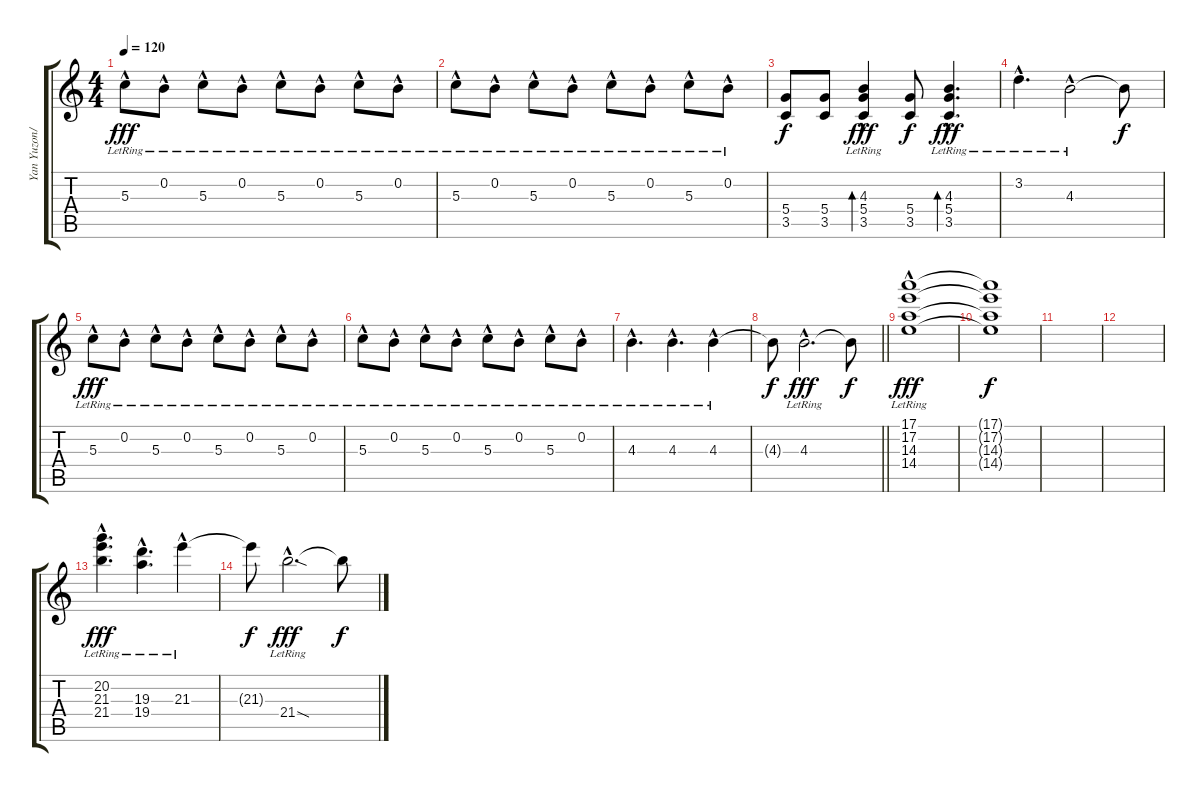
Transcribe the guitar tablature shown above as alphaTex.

\track ("Yan Yuzon/Lead" "Yan Yuzon/") {instrument electricguitarclean}
\staff {score tabs}
\tuning (E4 B3 G3 D3 A2 E2) {hide}
\ts (4 4)
\tempo 120
\clef g2
\ks c
5.3{hac lr}.8{dy fff} 0.2{hac lr}.8 5.3{hac lr}.8 0.2{hac lr}.8 5.3{hac lr}.8 0.2{hac lr}.8 5.3{hac lr}.8 0.2{hac lr}.8 |
5.3{hac lr}.8 0.2{hac lr}.8 5.3{hac lr}.8 0.2{hac lr}.8 5.3{hac lr}.8 0.2{hac lr}.8 5.3{hac lr}.8 0.2{hac lr}.8 |
(5.4 3.5).8{dy f} (5.4 3.5).8 (4.3{hac lr} 5.4 3.5).4{bd 120 dy fff} (5.4 3.5).8{dy f} (4.3{hac lr} 5.4 3.5).4{d bd 60 dy fff} |
3.2{hac lr}.4{d} 4.3{hac lr}.2 4.3{t}.8{dy f} |
5.3{hac lr}.8{dy fff} 0.2{hac lr}.8 5.3{hac lr}.8 0.2{hac lr}.8 5.3{hac lr}.8 0.2{hac lr}.8 5.3{hac lr}.8 0.2{hac lr}.8 |
5.3{hac lr}.8 0.2{hac lr}.8 5.3{hac lr}.8 0.2{hac lr}.8 5.3{hac lr}.8 0.2{hac lr}.8 5.3{hac lr}.8 0.2{hac lr}.8 |
4.3{hac lr}.4{d} 4.3{hac lr}.4{d} 4.3{hac lr}.4 |
\barLineRight lightlight
4.3{t}.8{dy f} 4.3{hac lr}.2{d dy fff} 4.3{t}.8{dy f} |
(17.1{hac lr} 17.2{lr} 14.3{lr} 14.4{lr}).1{dy fff} |
(17.1{t} 17.2{t} 14.3{t} 14.4{t}).1{dy f} |
|
|
(20.2{hac lr} 21.3{hac lr} 21.4{hac lr}).4{d dy fff} (19.3{hac lr} 19.4{hac lr}).4{d} 21.3{hac lr}.4 |
21.3{t}.8{dy f} 21.4{sod hac lr}.2{d dy fff} 21.4{t}.8{dy f}
